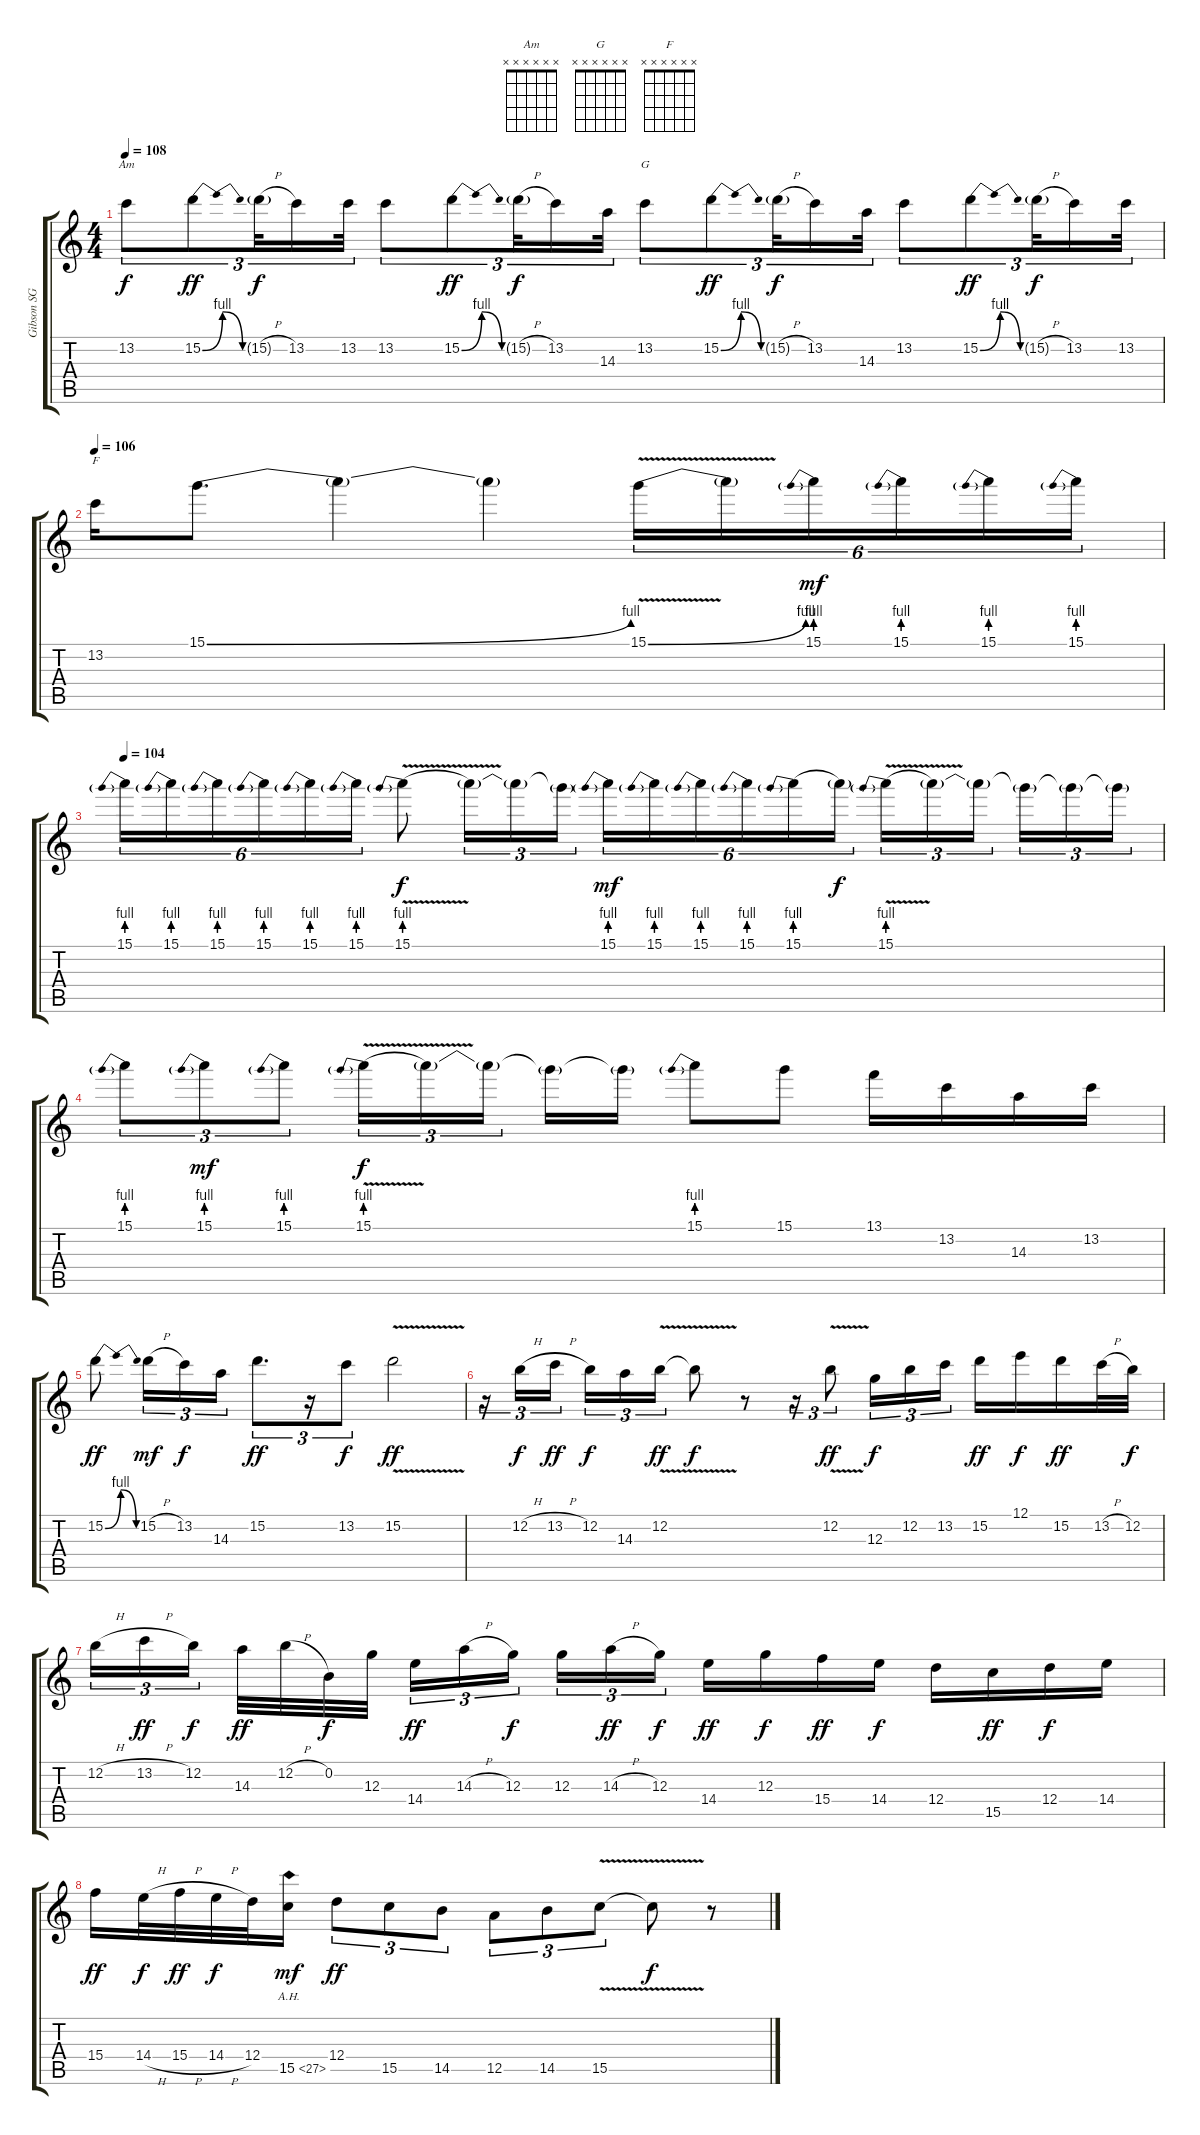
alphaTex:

\track ("Gibson SG   6 Strings" "Gibson SG ") {instrument overdrivenguitar}
\staff {score tabs}
\tuning (E4 B3 G3 D3 A2 E2) {hide}
\chord ("Am" x x x x x x)
\chord ("G" x x x x x x)
\chord ("F" x x x x x x)
\ts (4 4)
\tempo 108
\clef g2
\ks c
13.2.8{tu (3 2) ch "Am" dy f} 15.2{be (bendrelease 0 0 15 4 30 4 60 0)}.8{tu (3 2) dy ff} 15.2{h g}.32{tu (3 2) dy f} 13.2.16{tu (3 2)} 13.2.32{tu (3 2)} 13.2.8{tu (3 2)} 15.2{be (bendrelease 0 0 15 4 30 4 60 0)}.8{tu (3 2) dy ff} 15.2{h g}.32{tu (3 2) dy f} 13.2.16{tu (3 2)} 14.3.32{tu (3 2)} 13.2.8{tu (3 2) ch "G"} 15.2{be (bendrelease 0 0 15 4 30 4 60 0)}.8{tu (3 2) dy ff} 15.2{h g}.32{tu (3 2) dy f} 13.2.16{tu (3 2)} 14.3.32{tu (3 2)} 13.2.8{tu (3 2)} 15.2{be (bendrelease 0 0 15 4 30 4 60 0)}.8{tu (3 2) dy ff} 15.2{h g}.32{tu (3 2) dy f} 13.2.16{tu (3 2)} 13.2.32{tu (3 2)} |
\tempo 106
13.2.16{ch "F"} 15.1{be (bend 0 0 60 4)}.8{d} 15.1{t}.4 15.1{t}.4 15.1{be (bend 0 0 60 4) v}.16{tu (6 4)} 15.1{t}.16{tu (6 4)} 15.1{be (prebend 0 4 60 4)}.16{tu (6 4) dy mf} 15.1{be (prebend 0 4 60 4)}.16{tu (6 4)} 15.1{be (prebend 0 4 60 4)}.16{tu (6 4)} 15.1{be (prebend 0 4 60 4)}.16{tu (6 4)} |
\tempo 104
15.1{be (prebend 0 4 60 4)}.16{tu (6 4)} 15.1{be (prebend 0 4 60 4)}.16{tu (6 4)} 15.1{be (prebend 0 4 60 4)}.16{tu (6 4)} 15.1{be (prebend 0 4 60 4)}.16{tu (6 4)} 15.1{be (prebend 0 4 60 4)}.16{tu (6 4)} 15.1{be (prebend 0 4 60 4)}.16{tu (6 4)} 15.1{be (prebend 0 4 60 4) v}.8{dy f} 15.1{t}.16{tu (3 2)} 15.1{t}.16{tu (3 2)} 15.1{t}.16{tu (3 2)} 15.1{be (prebend 0 4 60 4)}.16{tu (6 4) dy mf} 15.1{be (prebend 0 4 60 4)}.16{tu (6 4)} 15.1{be (prebend 0 4 60 4)}.16{tu (6 4)} 15.1{be (prebend 0 4 60 4)}.16{tu (6 4)} 15.1{be (prebend 0 4 60 4)}.16{tu (6 4)} 15.1{t}.16{tu (6 4) dy f} 15.1{be (prebend 0 4 60 4) v}.16{tu (3 2)} 15.1{t}.16{tu (3 2)} 15.1{t}.16{tu (3 2)} 15.1{t}.16{tu (3 2)} 15.1{t}.16{tu (3 2)} 15.1{t}.16{tu (3 2)} |
15.1{be (prebend 0 4 60 4)}.8{tu (3 2)} 15.1{be (prebend 0 4 60 4)}.8{tu (3 2) dy mf} 15.1{be (prebend 0 4 60 4)}.8{tu (3 2)} 15.1{be (prebend 0 4 60 4) v}.16{tu (3 2) dy f} 15.1{t}.16{tu (3 2)} 15.1{t}.16{tu (3 2)} 15.1{t}.16 15.1{t}.16 15.1{be (prebend 0 4 60 4)}.8 15.1.8 13.1.16 13.2.16 14.3.16 13.2.16 |
15.2{be (bendrelease 0 0 15 4 30 4 60 0)}.8{dy ff} 15.2{h}.16{tu (3 2) dy mf} 13.2.16{tu (3 2) dy f} 14.3.16{tu (3 2)} 15.2.8{d tu (3 2) dy ff} r.16{tu (3 2)} 13.2.8{tu (3 2) dy f} 15.2{v}.2{dy ff} |
r.16{tu (3 2)} 12.2{h}.16{tu (3 2) dy f} 13.2{h}.16{tu (3 2) dy ff} 12.2.16{tu (3 2) dy f} 14.3.16{tu (3 2)} 12.2{v}.16{tu (3 2) dy ff} 12.2{t}.8{dy f} r.8 r.16{tu (3 2)} 12.2{v}.8{tu (3 2) dy ff} 12.3.16{tu (3 2) dy f} 12.2.16{tu (3 2)} 13.2.16{tu (3 2)} 15.2.16{dy ff} 12.1.16{dy f} 15.2.16{dy ff} 13.2{h}.32 12.2.32{dy f} |
12.2{h}.16{tu (3 2)} 13.2{h}.16{tu (3 2) dy ff} 12.2.16{tu (3 2) dy f} 14.3.32{dy ff} 12.2{h}.32 0.2.32{dy f} 12.3.32 14.4.16{tu (3 2) dy ff} 14.3{h}.16{tu (3 2)} 12.3.16{tu (3 2) dy f} 12.3.16{tu (3 2)} 14.3{h}.16{tu (3 2) dy ff} 12.3.16{tu (3 2) dy f} 14.4.16{dy ff} 12.3.16{dy f} 15.4.16{dy ff} 14.4.16{dy f} 12.4.16 15.5.16{dy ff} 12.4.16{dy f} 14.4.16 |
15.4.16{dy ff} 14.4{h}.32{dy f} 15.4{h}.32{dy ff} 14.4{h}.32{dy f} 12.4.32 15.5{ah 12}.16{dy mf} 12.4.8{tu (3 2) dy ff} 15.5.8{tu (3 2)} 14.5.8{tu (3 2)} 12.5.8{tu (3 2)} 14.5.8{tu (3 2)} 15.5{v}.8{tu (3 2)} 15.5{t}.8{dy f} r.8
